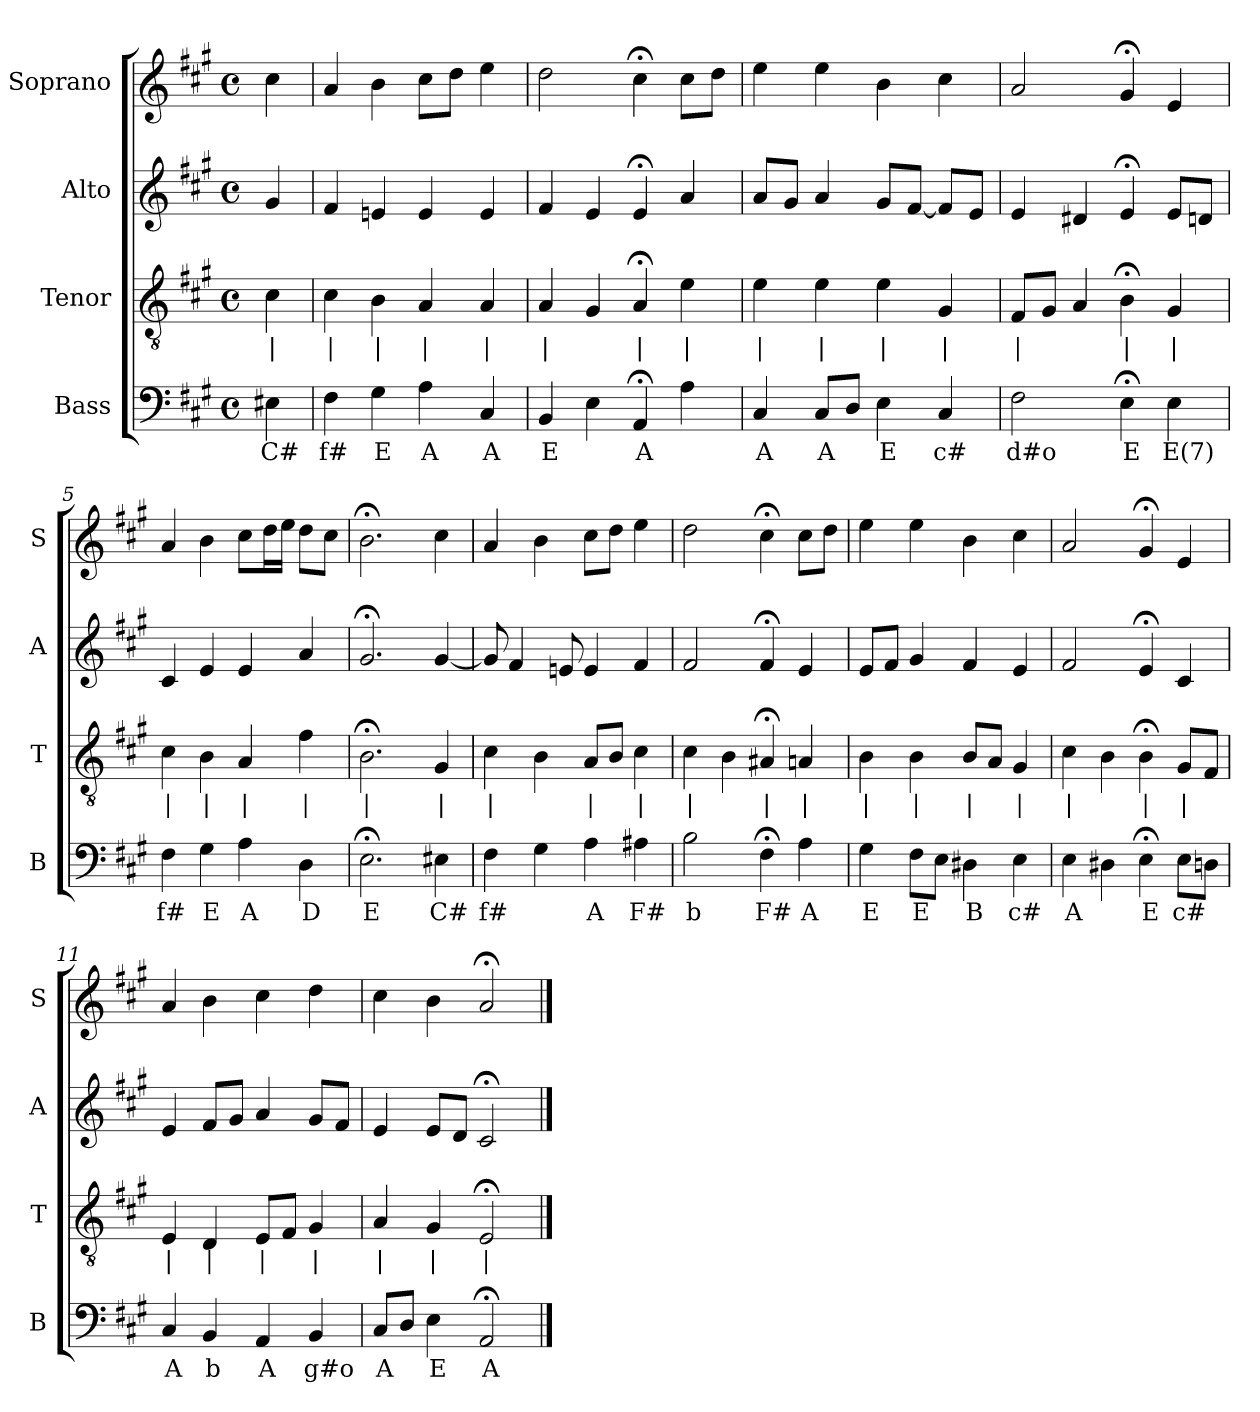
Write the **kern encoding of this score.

**kern	**text	**kern	**text	**kern	**kern
*part4	*part4	*part3	*part3	*part2	*part1
*staff4	*staff4	*staff3	*staff3	*staff2	*staff1
*I"Bass	*	*I"Tenor	*	*I"Alto	*I"Soprano
*I'B	*	*I'T	*	*I'A	*I'S
*clefF4	*	*clefGv2	*	*clefG2	*clefG2
*k[f#c#g#]	*	*k[f#c#g#]	*	*k[f#c#g#]	*k[f#c#g#]
*A:	*	*A:	*	*A:	*A:
*M4/4	*	*M4/4	*	*M4/4	*M4/4
*met(c)	*	*met(c)	*	*met(c)	*met(c)
*MM100	*	*MM100	*	*MM100	*MM100
=	=	=	=	=	=
4E#X	C#	4c#	|	4g#	4cc#
=1	=1	=1	=1	=1	=1
4F#	f#	4c#	|	4f#	4a
4G#	E	4B	|	4en	4b
4A	A	4A	|	4e	8cc#L
.	.	.	.	.	8ddJ
4C#	A	4A	|	4e	4ee
=2	=2	=2	=2	=2	=2
4BB	E	4A	|	4f#	2dd
4E	.	4G#	.	4e	.
4AA;<	A	4A;<	|	4e;<	4cc#;<
4A	.	4e	|	4a	8cc#L
.	.	.	.	.	8ddJ
=3	=3	=3	=3	=3	=3
4C#	A	4e	|	8aL	4ee
.	.	.	.	8g#J	.
8C#L	A	4e	|	4a	4ee
8DJ	.	.	.	.	.
4E	E	4e	|	8g#L	4b
.	.	.	.	[8f#J	.
4C#	c#	4G#	|	8f#L]	4cc#
.	.	.	.	8eJ	.
=4	=4	=4	=4	=4	=4
2F#	d#o	8F#L	|	4e	2a
.	.	8G#J	.	.	.
.	.	4A	.	4d#X	.
4E;<	E	4B;<	|	4e;<	4g#;<
4E	E(7)	4G#	|	8eL	4e
.	.	.	.	8dnJ	.
=5	=5	=5	=5	=5	=5
4F#	f#	4c#	|	4c#	4a
4G#	E	4B	|	4e	4b
4A	A	4A	|	4e	8cc#L
.	.	.	.	.	16ddL
.	.	.	.	.	16eeJJ
4D	D	4f#	|	4a	8ddL
.	.	.	.	.	8cc#J
=6	=6	=6	=6	=6	=6
2.E;<	E	2.B;<	|	2.g#;<	2.b;<
4E#X	C#	4G#	|	[4g#	4cc#
=7	=7	=7	=7	=7	=7
4F#	f#	4c#	|	8g#]	4a
.	.	.	.	4f#	.
4G#	.	4B	.	.	4b
.	.	.	.	8en	.
4A	A	8AL	|	4e	8cc#L
.	.	8BJ	.	.	8ddJ
4A#X	F#	4c#	|	4f#	4ee
=8	=8	=8	=8	=8	=8
2B	b	4c#	|	2f#	2dd
.	.	4B	.	.	.
4F#;<	F#	4A#X;<	|	4f#;<	4cc#;<
4A	A	4An	|	4e	8cc#L
.	.	.	.	.	8ddJ
=9	=9	=9	=9	=9	=9
4G#	E	4B	|	8eL	4ee
.	.	.	.	8f#J	.
8F#L	E	4B	|	4g#	4ee
8EJ	.	.	.	.	.
4D#X	B	8BL	|	4f#	4b
.	.	8AJ	.	.	.
4E	c#	4G#	|	4e	4cc#
=10	=10	=10	=10	=10	=10
4E	A	4c#	|	2f#	2a
4D#X	.	4B	.	.	.
4E;<	E	4B;<	|	4e;<	4g#;<
8EL	c#	8G#L	|	4c#	4e
8DnJ	.	8F#J	.	.	.
=11	=11	=11	=11	=11	=11
4C#	A	4E	|	4e	4a
4BB	b	4D	|	8f#L	4b
.	.	.	.	8g#J	.
4AA	A	8EL	|	4a	4cc#
.	.	8F#J	.	.	.
4BB	g#o	4G#	|	8g#L	4dd
.	.	.	.	8f#J	.
=12	=12	=12	=12	=12	=12
8C#L	A	4A	|	4e	4cc#
8DJ	.	.	.	.	.
4E	E	4G#	|	8eL	4b
.	.	.	.	8dJ	.
2AA;<	A	2E;<	|	2c#;<	2a;<
==	==	==	==	==	==
*-	*-	*-	*-	*-	*-
